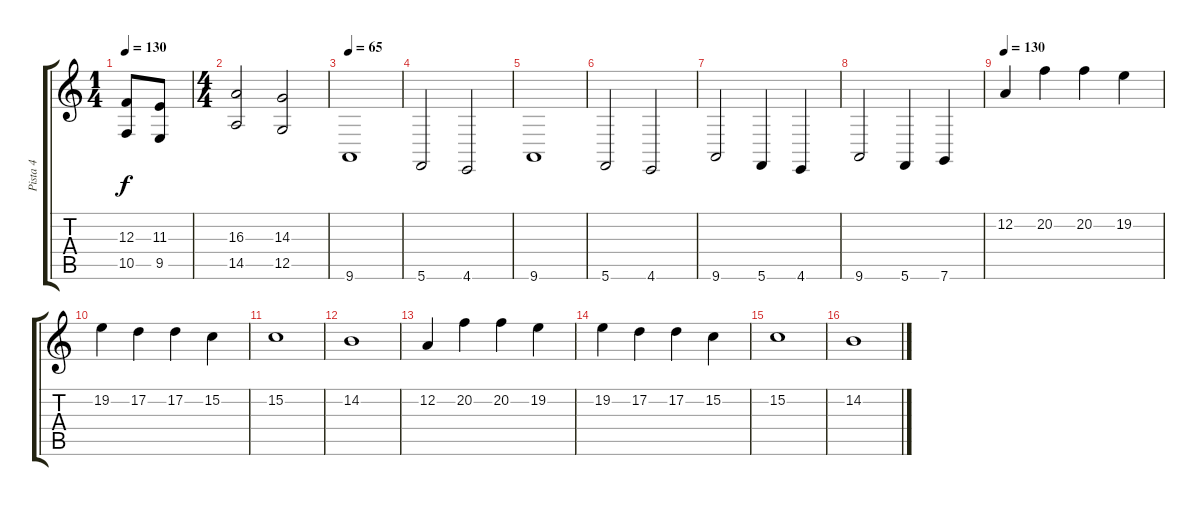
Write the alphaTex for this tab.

\track ("Pista 4" "Pista 4") {instrument stringensemble2}
\staff {score tabs}
\tuning (D4 A3 F3 C3 G2 C2) {hide}
\ts (1 4)
\tempo 130
\clef g2
\ks c
(12.3 10.5).8{dy f} (11.3 9.5).8 |
\ts (4 4)
(16.3 14.5).2 (14.3 12.5).2 |
\tempo 65
9.6.1 |
5.6.2 4.6.2 |
9.6.1 |
5.6.2 4.6.2 |
9.6.2 5.6.4 4.6.4 |
9.6.2 5.6.4 7.6.4 |
\tempo 130
12.2.4 20.2.4 20.2.4 19.2.4 |
19.2.4 17.2.4 17.2.4 15.2.4 |
15.2.1 |
14.2.1 |
12.2.4 20.2.4 20.2.4 19.2.4 |
19.2.4 17.2.4 17.2.4 15.2.4 |
15.2.1 |
14.2.1
